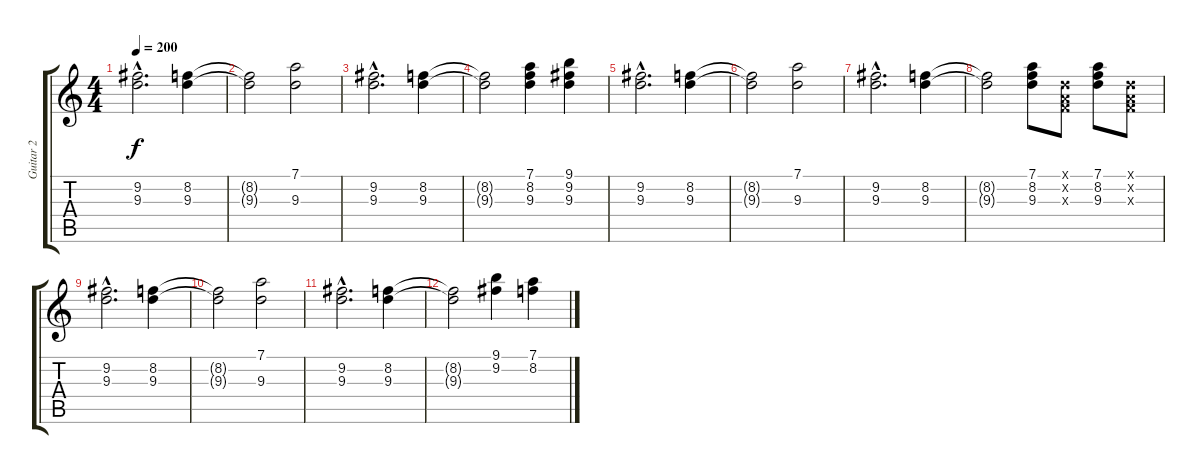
\track ("Guitar 2" "Guitar 2") {instrument distortionguitar}
\staff {score tabs}
\tuning (D4 A3 F3 C3 G2 C2) {hide}
\ts (4 4)
\tempo 200
\clef g2
\ks c
(9.2{hac} 9.3{hac}).2{d dy f volume 14 balance 5 instrument electricguitarclean} (8.2 9.3).4 |
(8.2{t} 9.3{t}).2{volume 14 balance 5 instrument electricguitarclean} (7.1 9.3).2 |
(9.2{hac} 9.3{hac}).2{d volume 14 balance 5 instrument electricguitarclean} (8.2 9.3).4 |
(8.2{t} 9.3{t}).2{volume 14 balance 5 instrument electricguitarclean} (7.1 8.2 9.3).4 (9.1 9.2 9.3).4 |
(9.2{hac} 9.3{hac}).2{d volume 14 balance 5 instrument electricguitarclean} (8.2 9.3).4 |
(8.2{t} 9.3{t}).2{volume 14 balance 5 instrument electricguitarclean} (7.1 9.3).2 |
(9.2{hac} 9.3{hac}).2{d volume 14 balance 5 instrument electricguitarclean} (8.2 9.3).4 |
(8.2{t} 9.3{t}).2{volume 14 balance 5 instrument electricguitarclean} (7.1 8.2 9.3).8 (0.1{x} 0.2{x} 0.3{x}).8 (7.1 8.2 9.3).8 (0.1{x} 0.2{x} 0.3{x}).8 |
(9.2{hac} 9.3{hac}).2{d volume 14 balance 5 instrument electricguitarclean} (8.2 9.3).4 |
(8.2{t} 9.3{t}).2{volume 14 balance 5 instrument electricguitarclean} (7.1 9.3).2 |
(9.2{hac} 9.3{hac}).2{d volume 14 balance 5 instrument electricguitarclean} (8.2 9.3).4 |
(8.2{t} 9.3{t}).2{volume 14 balance 5 instrument electricguitarclean} (9.1 9.2).4{volume 14 balance 5 instrument distortionguitar} (7.1 8.2).4
